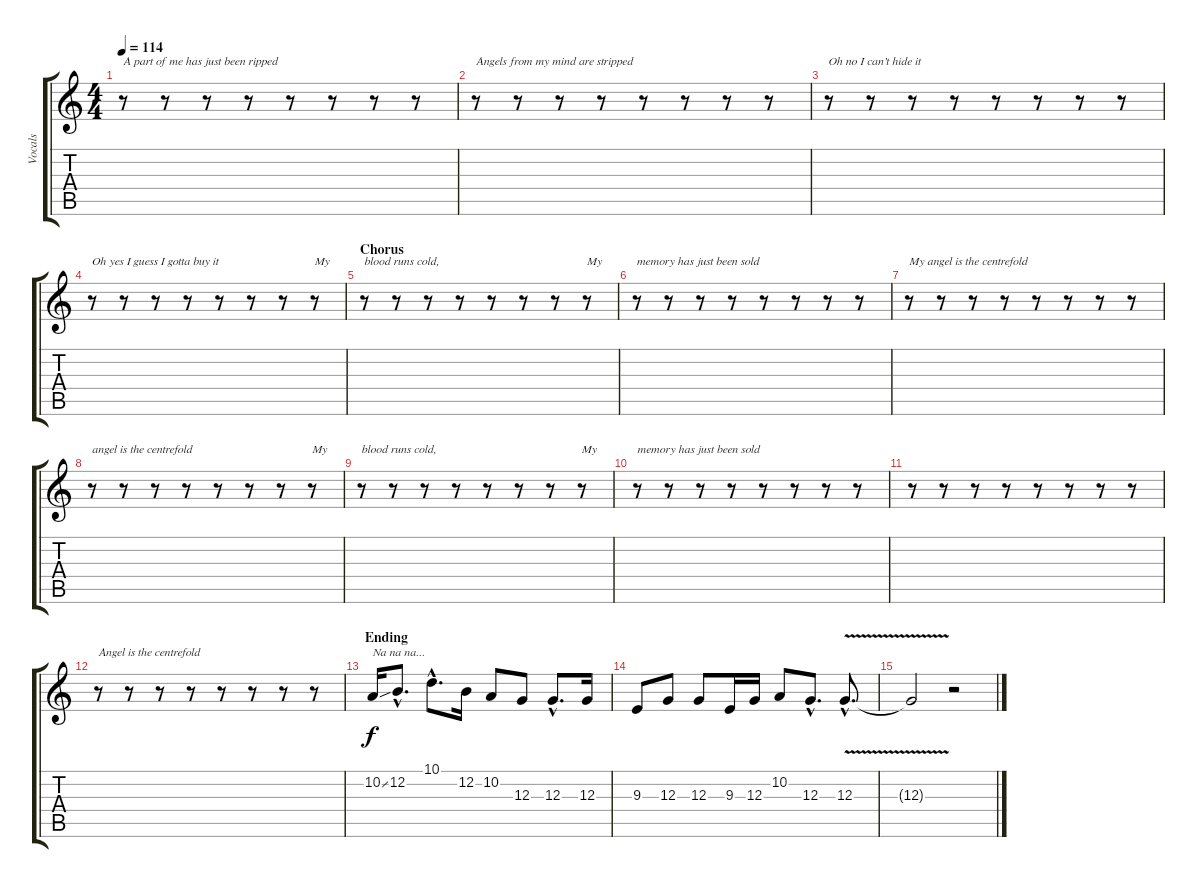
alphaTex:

\track ("Vocals" "Vocals") {instrument choiraahs}
\staff {score tabs}
\tuning (E4 B3 G3 D3 A2 E2) {hide}
\ts (4 4)
\tempo 114
\clef g2
\ks c
r.8{txt "A part of me has just been ripped" dy f} r.8 r.8 r.8 r.8 r.8 r.8 r.8 |
r.8{txt "Angels from my mind are stripped"} r.8 r.8 r.8 r.8 r.8 r.8 r.8 |
r.8{txt "Oh no I can’t hide it"} r.8 r.8 r.8 r.8 r.8 r.8 r.8 |
r.8{txt "Oh yes I guess I gotta buy it"} r.8 r.8 r.8 r.8 r.8 r.8 r.8{txt "My"} |
\section ("" "Chorus")
r.8{txt "blood runs cold,"} r.8 r.8 r.8 r.8 r.8 r.8 r.8{txt "My"} |
r.8{txt "memory has just been sold"} r.8 r.8 r.8 r.8 r.8 r.8 r.8 |
r.8{txt "My angel is the centrefold "} r.8 r.8 r.8 r.8 r.8 r.8 r.8 |
r.8{txt "angel is the centrefold"} r.8 r.8 r.8 r.8 r.8 r.8 r.8{txt "My"} |
r.8{txt "blood runs cold,"} r.8 r.8 r.8 r.8 r.8 r.8 r.8{txt "My"} |
r.8{txt "memory has just been sold"} r.8 r.8 r.8 r.8 r.8 r.8 r.8 |
r.8 r.8 r.8 r.8 r.8 r.8 r.8 r.8 |
r.8{txt "Angel is the centrefold"} r.8 r.8 r.8 r.8 r.8 r.8 r.8 |
\section ("" "Ending")
10.2{ss}.16{txt "Na na na..."} 12.2{hac}.8{d} 10.1{hac}.8{d} 12.2.16 10.2.8 12.3.8 12.3{hac}.8{d} 12.3.16 |
9.3.8 12.3.8 12.3.8 9.3.16 12.3.16 10.2.8 12.3{hac}.8{d} 12.3{v hac}.8{d} |
12.3{t}.2 r.2
